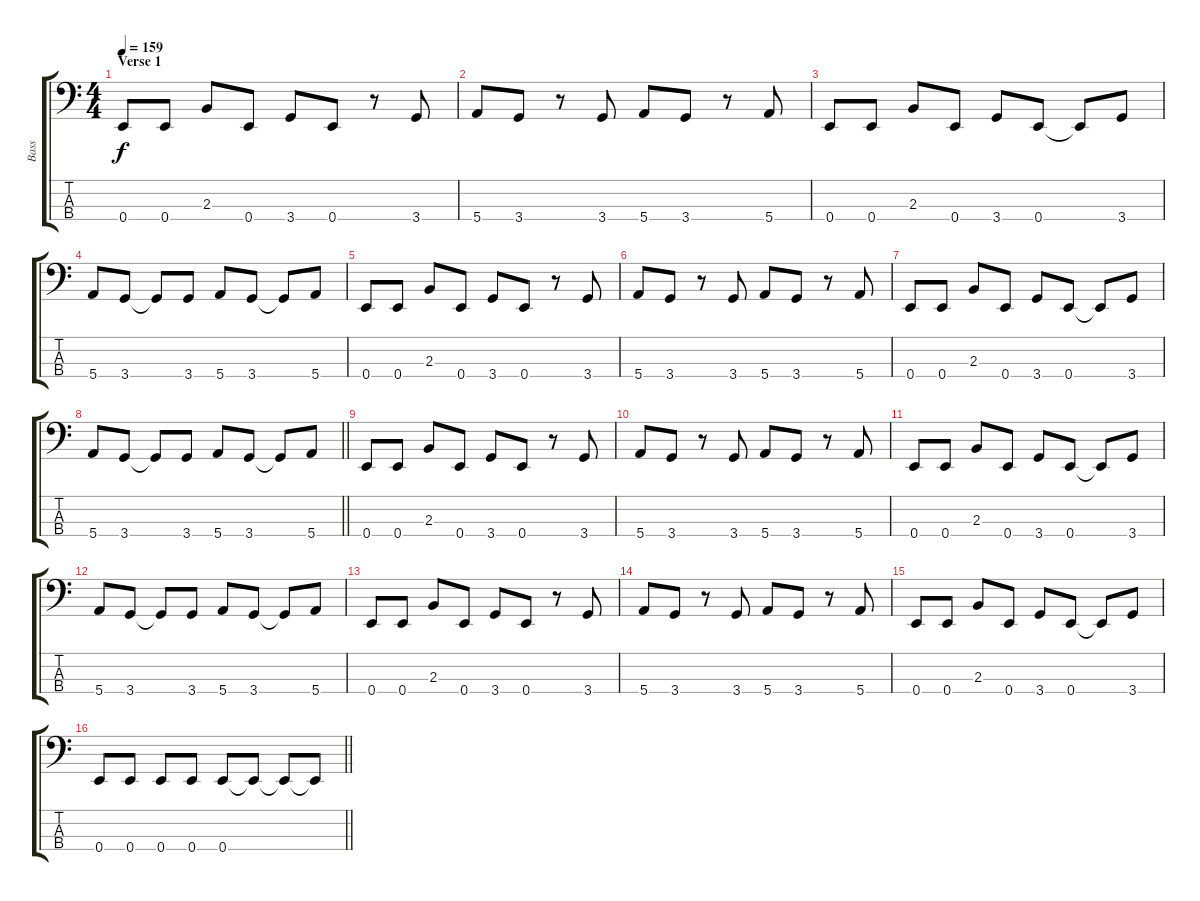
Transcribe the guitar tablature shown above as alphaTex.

\track ("Bass" "Bass") {instrument electricbassfinger}
\staff {score tabs}
\tuning (G2 D2 A1 E1) {hide}
\ts (4 4)
\section ("" "Verse 1")
\tempo 159
\clef f4
\ks c
0.4.8{dy f} 0.4.8 2.3.8 0.4.8 3.4.8 0.4.8 r.8 3.4.8 |
5.4.8 3.4.8 r.8 3.4.8 5.4.8 3.4.8 r.8 5.4.8 |
0.4.8 0.4.8 2.3.8 0.4.8 3.4.8 0.4.8 0.4{t}.8 3.4.8 |
5.4.8 3.4.8 3.4{t}.8 3.4.8 5.4.8 3.4.8 3.4{t}.8 5.4.8 |
0.4.8 0.4.8 2.3.8 0.4.8 3.4.8 0.4.8 r.8 3.4.8 |
5.4.8 3.4.8 r.8 3.4.8 5.4.8 3.4.8 r.8 5.4.8 |
0.4.8 0.4.8 2.3.8 0.4.8 3.4.8 0.4.8 0.4{t}.8 3.4.8 |
\barLineRight lightlight
5.4.8 3.4.8 3.4{t}.8 3.4.8 5.4.8 3.4.8 3.4{t}.8 5.4.8 |
\section ("" "")
0.4.8 0.4.8 2.3.8 0.4.8 3.4.8 0.4.8 r.8 3.4.8 |
5.4.8 3.4.8 r.8 3.4.8 5.4.8 3.4.8 r.8 5.4.8 |
0.4.8 0.4.8 2.3.8 0.4.8 3.4.8 0.4.8 0.4{t}.8 3.4.8 |
5.4.8 3.4.8 3.4{t}.8 3.4.8 5.4.8 3.4.8 3.4{t}.8 5.4.8 |
0.4.8 0.4.8 2.3.8 0.4.8 3.4.8 0.4.8 r.8 3.4.8 |
5.4.8 3.4.8 r.8 3.4.8 5.4.8 3.4.8 r.8 5.4.8 |
0.4.8 0.4.8 2.3.8 0.4.8 3.4.8 0.4.8 0.4{t}.8 3.4.8 |
\barLineRight lightlight
0.4.8 0.4.8 0.4.8 0.4.8 0.4.8 0.4{t}.8 0.4{t}.8 0.4{t}.8
